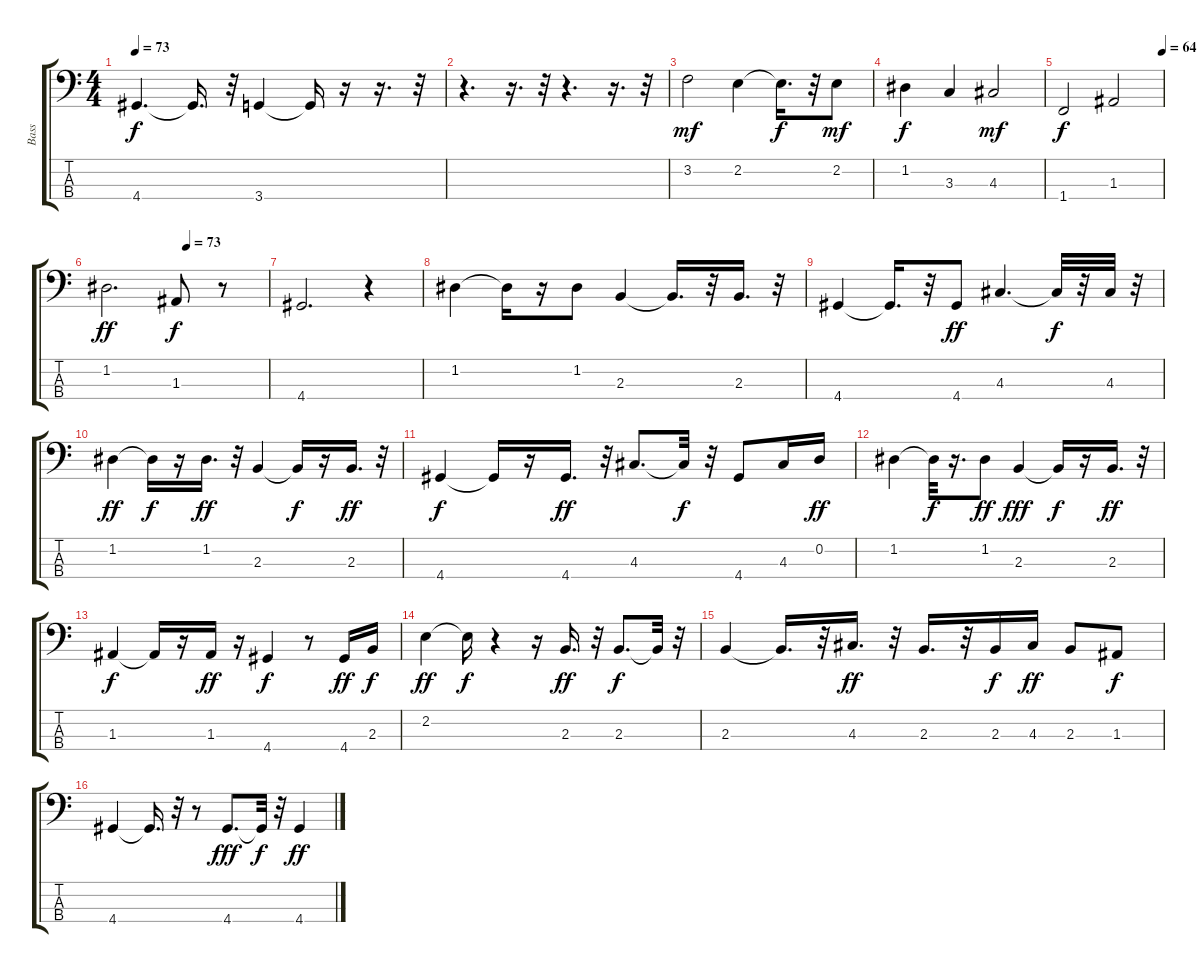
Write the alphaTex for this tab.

\track ("Bass" "Bass") {instrument electricbassfinger}
\staff {score tabs}
\tuning (G2 D2 A1 E1) {hide}
\ts (4 4)
\tempo 73
\clef f4
\ks c
4.4.4{d dy f} 4.4{t}.16{d} r.32 3.4.4 3.4{t}.16 r.16 r.16{d} r.32 |
r.4{d} r.16{d} r.32 r.4{d} r.16{d} r.32 |
3.2.2{dy mf} 2.2.4 2.2{t}.16{d dy f} r.32 2.2.8{dy mf} |
1.2.4{dy f} 3.3.4 4.3.2{dy mf} |
\tempo (64 1)
1.4.2{dy f} 1.3.2 |
\tempo (73 0.5)
1.2.2{d dy ff} 1.3.8{dy f} r.8 |
4.4.2{d} r.4 |
1.2.4 1.2{t}.16 r.16 1.2.8 2.3.4 2.3{t}.16{d} r.32 2.3.16{d} r.32 |
4.4.4 4.4{t}.16{d} r.32 4.4.8{dy ff} 4.3.4{d} 4.3{t}.32{dy f} r.32 4.3.32 r.32 |
1.2.4{dy ff} 1.2{t}.16{dy f} r.16 1.2.16{d dy ff} r.32 2.3.4 2.3{t}.16{dy f} r.16 2.3.16{d dy ff} r.32 |
4.4.4{dy f} 4.4{t}.16 r.16 4.4.16{d dy ff} r.32 4.3.8{d} 4.3{t}.32{dy f} r.32 4.4.8 4.3.16 0.2.16{dy ff} |
1.2.4 1.2{t}.32{dy f} r.16{d} 1.2.8{dy ff} 2.3.4{dy fff} 2.3{t}.16{dy f} r.16 2.3.16{d dy ff} r.32 |
1.3.4{dy f} 1.3{t}.16 r.16 1.3.16{dy ff} r.16 4.4.4{dy f} r.8 4.4.16{dy ff} 2.3.16{dy f} |
2.2.4{dy ff} 2.2{t}.16{dy f} r.4 r.16 2.3.16{d dy ff} r.32 2.3.8{d dy f} 2.3{t}.32 r.32 |
2.3.4 2.3{t}.16{d} r.32 4.3.16{d dy ff} r.32 2.3.16{d} r.32 2.3.16{dy f} 4.3.16{dy ff} 2.3.8 1.3.8{dy f} |
4.4.4 4.4{t}.16{d} r.32 r.8 4.4.8{d dy fff} 4.4{t}.32{dy f} r.32 4.4.4{dy ff}
